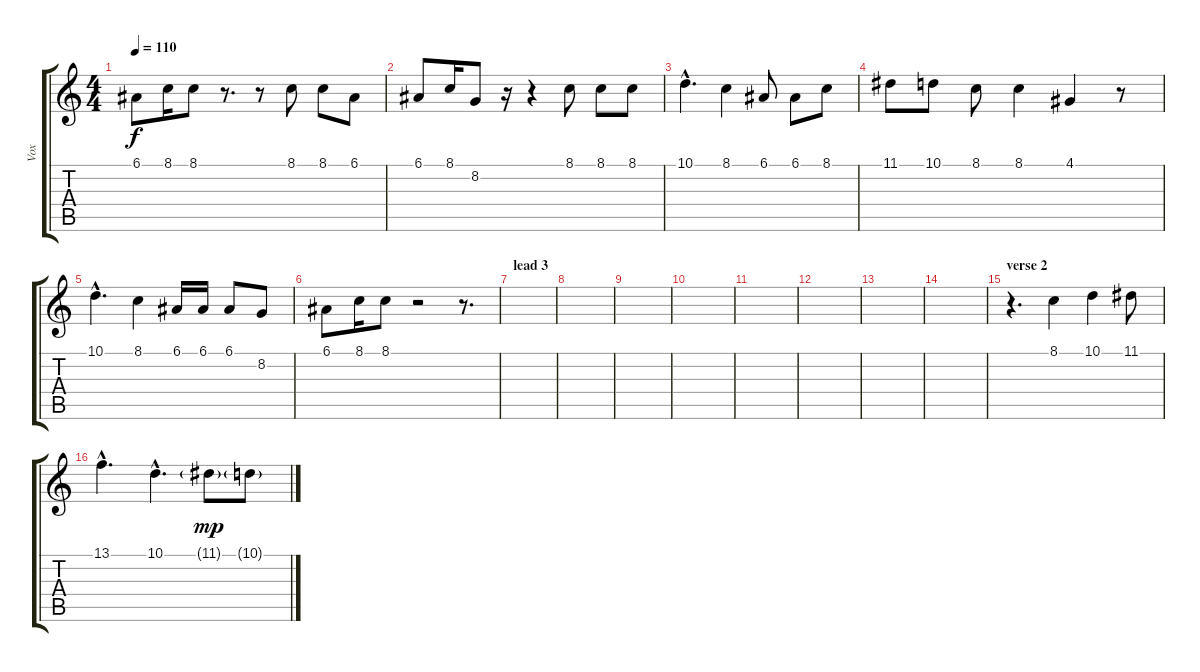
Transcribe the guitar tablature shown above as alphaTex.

\track ("Vox" "Vox") {instrument flute}
\staff {score tabs}
\tuning (E4 B3 G3 D3 A2 E2) {hide}
\ts (4 4)
\tempo 110
\clef g2
\ks c
6.1.8{dy f} 8.1.16 8.1.8 r.8{d} r.8 8.1.8 8.1.8 6.1.8 |
6.1.8 8.1.16 8.2.8 r.16 r.4 8.1.8 8.1.8 8.1.8 |
10.1{hac}.4{d} 8.1.4 6.1.8 6.1.8 8.1.8 |
11.1.8 10.1.8 8.1.8 8.1.4 4.1.4 r.8 |
10.1{hac}.4{d} 8.1.4 6.1.16 6.1.16 6.1.8 8.2.8 |
6.1.8 8.1.16 8.1.8 r.2 r.8{d} |
\section ("" "lead 3")
|
|
|
|
|
|
|
|
\section ("" "verse 2")
r.4{d} 8.1.4 10.1.4 11.1.8 |
13.1{hac}.4{d} 10.1{hac}.4{d} 11.1{g}.8{dy mp} 10.1{g}.8
